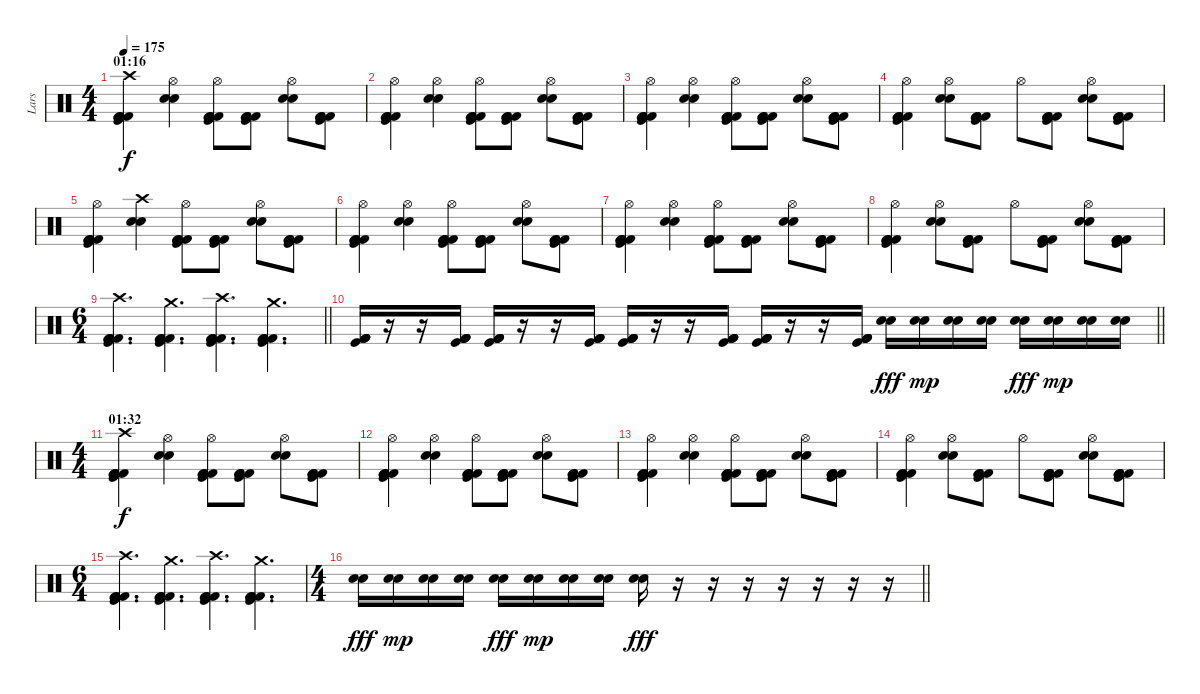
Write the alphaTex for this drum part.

\track ("Lars" "Lars") {instrument percussion}
\staff {score}
\articulation defaults
\ts (4 4)
\section ("" "01:16")
\tempo 175
\clef neutral
\ks c
("Crash high (hit)" "Kick (hit) 2" "Kick (hit) 2" "Kick (hit)" "Kick (hit) 2").4{dy f} ("Hi-Hat (open)" "Electric Snare (hit)" "Snare (hit) 2").4 ("Hi-Hat (open)" "Kick (hit) 2" "Kick (hit) 2" "Kick (hit)" "Kick (hit) 2").8 ("Kick (hit) 2" "Kick (hit) 2" "Kick (hit)" "Kick (hit) 2").8 ("Hi-Hat (open)" "Electric Snare (hit)" "Snare (hit) 2").8 ("Kick (hit) 2" "Kick (hit) 2" "Kick (hit)" "Kick (hit) 2").8 |
("Hi-Hat (open)" "Kick (hit) 2" "Kick (hit) 2" "Kick (hit)" "Kick (hit) 2").4 ("Hi-Hat (open)" "Electric Snare (hit)" "Snare (hit) 2").4 ("Hi-Hat (open)" "Kick (hit) 2" "Kick (hit) 2" "Kick (hit)" "Kick (hit) 2").8 ("Kick (hit) 2" "Kick (hit) 2" "Kick (hit)" "Kick (hit) 2").8 ("Hi-Hat (open)" "Electric Snare (hit)" "Snare (hit) 2").8 ("Kick (hit) 2" "Kick (hit) 2" "Kick (hit)" "Kick (hit) 2").8 |
("Hi-Hat (open)" "Kick (hit) 2" "Kick (hit) 2" "Kick (hit)" "Kick (hit) 2").4 ("Hi-Hat (open)" "Electric Snare (hit)" "Snare (hit) 2").4 ("Hi-Hat (open)" "Kick (hit) 2" "Kick (hit) 2" "Kick (hit)" "Kick (hit) 2").8 ("Kick (hit) 2" "Kick (hit) 2" "Kick (hit)" "Kick (hit) 2").8 ("Hi-Hat (open)" "Electric Snare (hit)" "Snare (hit) 2").8 ("Kick (hit) 2" "Kick (hit) 2" "Kick (hit)" "Kick (hit) 2").8 |
("Hi-Hat (open)" "Kick (hit) 2" "Kick (hit) 2" "Kick (hit)" "Kick (hit) 2").4 ("Hi-Hat (open)" "Electric Snare (hit)" "Snare (hit) 2").8 ("Kick (hit) 2" "Kick (hit) 2" "Kick (hit)" "Kick (hit) 2").8 "Hi-Hat (open)".8 ("Kick (hit) 2" "Kick (hit) 2" "Kick (hit)" "Kick (hit) 2").8 ("Hi-Hat (open)" "Electric Snare (hit)" "Snare (hit) 2").8 ("Kick (hit) 2" "Kick (hit) 2" "Kick (hit)" "Kick (hit) 2").8 |
("Hi-Hat (open)" "Kick (hit) 2" "Kick (hit) 2" "Kick (hit)" "Kick (hit) 2").4 ("Crash high (hit)" "Electric Snare (hit)" "Snare (hit) 2").4 ("Hi-Hat (open)" "Kick (hit) 2" "Kick (hit) 2" "Kick (hit)" "Kick (hit) 2").8 ("Kick (hit) 2" "Kick (hit) 2" "Kick (hit)" "Kick (hit) 2").8 ("Hi-Hat (open)" "Electric Snare (hit)" "Snare (hit) 2").8 ("Kick (hit) 2" "Kick (hit) 2" "Kick (hit)" "Kick (hit) 2").8 |
("Hi-Hat (open)" "Kick (hit) 2" "Kick (hit) 2" "Kick (hit)" "Kick (hit) 2").4 ("Hi-Hat (open)" "Electric Snare (hit)" "Snare (hit) 2").4 ("Hi-Hat (open)" "Kick (hit) 2" "Kick (hit) 2" "Kick (hit)" "Kick (hit) 2").8 ("Kick (hit) 2" "Kick (hit) 2" "Kick (hit)" "Kick (hit) 2").8 ("Hi-Hat (open)" "Electric Snare (hit)" "Snare (hit) 2").8 ("Kick (hit) 2" "Kick (hit) 2" "Kick (hit)" "Kick (hit) 2").8 |
("Hi-Hat (open)" "Kick (hit) 2" "Kick (hit) 2" "Kick (hit)" "Kick (hit) 2").4 ("Hi-Hat (open)" "Electric Snare (hit)" "Snare (hit) 2").4 ("Hi-Hat (open)" "Kick (hit) 2" "Kick (hit) 2" "Kick (hit)" "Kick (hit) 2").8 ("Kick (hit) 2" "Kick (hit) 2" "Kick (hit)" "Kick (hit) 2").8 ("Hi-Hat (open)" "Electric Snare (hit)" "Snare (hit) 2").8 ("Kick (hit) 2" "Kick (hit) 2" "Kick (hit)" "Kick (hit) 2").8 |
("Hi-Hat (open)" "Kick (hit) 2" "Kick (hit) 2" "Kick (hit)" "Kick (hit) 2").4 ("Hi-Hat (open)" "Electric Snare (hit)" "Snare (hit) 2").8 ("Kick (hit) 2" "Kick (hit) 2" "Kick (hit)" "Kick (hit) 2").8 "Hi-Hat (open)".8 ("Kick (hit) 2" "Kick (hit) 2" "Kick (hit)" "Kick (hit) 2").8 ("Hi-Hat (open)" "Electric Snare (hit)" "Snare (hit) 2").8 ("Kick (hit) 2" "Kick (hit) 2" "Kick (hit)" "Kick (hit) 2").8 |
\ts (6 4)
\barLineRight lightlight
("Crash high (hit)" "Kick (hit) 2" "Kick (hit) 2" "Kick (hit)" "Kick (hit) 2").4{d} ("Crash medium (hit)" "Kick (hit) 2" "Kick (hit) 2" "Kick (hit)" "Kick (hit) 2").4{d} ("Crash high (hit)" "Kick (hit) 2" "Kick (hit) 2" "Kick (hit)" "Kick (hit) 2").4{d} ("Crash medium (hit)" "Kick (hit) 2" "Kick (hit) 2" "Kick (hit)" "Kick (hit) 2").4{d} |
\barLineRight lightlight
("Kick (hit) 2" "Kick (hit) 2" "Kick (hit)" "Kick (hit) 2").16 r.16 r.16 ("Kick (hit) 2" "Kick (hit) 2" "Kick (hit)" "Kick (hit) 2").16 ("Kick (hit) 2" "Kick (hit) 2" "Kick (hit)" "Kick (hit) 2").16 r.16 r.16 ("Kick (hit) 2" "Kick (hit) 2" "Kick (hit)" "Kick (hit) 2").16 ("Kick (hit) 2" "Kick (hit) 2" "Kick (hit)" "Kick (hit) 2").16 r.16 r.16 ("Kick (hit) 2" "Kick (hit) 2" "Kick (hit)" "Kick (hit) 2").16 ("Kick (hit) 2" "Kick (hit) 2" "Kick (hit)" "Kick (hit) 2").16 r.16 r.16 ("Kick (hit) 2" "Kick (hit) 2" "Kick (hit)" "Kick (hit) 2").16 ("Electric Snare (hit)" "Snare (hit) 2").16{dy fff} ("Electric Snare (hit)" "Snare (hit) 2").16{dy mp} ("Electric Snare (hit)" "Snare (hit) 2").16 ("Electric Snare (hit)" "Snare (hit) 2").16 ("Electric Snare (hit)" "Snare (hit) 2").16{dy fff} ("Electric Snare (hit)" "Snare (hit) 2").16{dy mp} ("Electric Snare (hit)" "Snare (hit) 2").16 ("Electric Snare (hit)" "Snare (hit) 2").16 |
\ts (4 4)
\section ("" "01:32")
("Crash high (hit)" "Kick (hit) 2" "Kick (hit) 2" "Kick (hit)" "Kick (hit) 2").4{dy f} ("Hi-Hat (open)" "Electric Snare (hit)" "Snare (hit) 2").4 ("Hi-Hat (open)" "Kick (hit) 2" "Kick (hit) 2" "Kick (hit)" "Kick (hit) 2").8 ("Kick (hit) 2" "Kick (hit) 2" "Kick (hit)" "Kick (hit) 2").8 ("Hi-Hat (open)" "Electric Snare (hit)" "Snare (hit) 2").8 ("Kick (hit) 2" "Kick (hit) 2" "Kick (hit)" "Kick (hit) 2").8 |
("Hi-Hat (open)" "Kick (hit) 2" "Kick (hit) 2" "Kick (hit)" "Kick (hit) 2").4 ("Hi-Hat (open)" "Electric Snare (hit)" "Snare (hit) 2").4 ("Hi-Hat (open)" "Kick (hit) 2" "Kick (hit) 2" "Kick (hit)" "Kick (hit) 2").8 ("Kick (hit) 2" "Kick (hit) 2" "Kick (hit)" "Kick (hit) 2").8 ("Hi-Hat (open)" "Electric Snare (hit)" "Snare (hit) 2").8 ("Kick (hit) 2" "Kick (hit) 2" "Kick (hit)" "Kick (hit) 2").8 |
("Hi-Hat (open)" "Kick (hit) 2" "Kick (hit) 2" "Kick (hit)" "Kick (hit) 2").4 ("Hi-Hat (open)" "Electric Snare (hit)" "Snare (hit) 2").4 ("Hi-Hat (open)" "Kick (hit) 2" "Kick (hit) 2" "Kick (hit)" "Kick (hit) 2").8 ("Kick (hit) 2" "Kick (hit) 2" "Kick (hit)" "Kick (hit) 2").8 ("Hi-Hat (open)" "Electric Snare (hit)" "Snare (hit) 2").8 ("Kick (hit) 2" "Kick (hit) 2" "Kick (hit)" "Kick (hit) 2").8 |
("Hi-Hat (open)" "Kick (hit) 2" "Kick (hit) 2" "Kick (hit)" "Kick (hit) 2").4 ("Hi-Hat (open)" "Electric Snare (hit)" "Snare (hit) 2").8 ("Kick (hit) 2" "Kick (hit) 2" "Kick (hit)" "Kick (hit) 2").8 "Hi-Hat (open)".8 ("Kick (hit) 2" "Kick (hit) 2" "Kick (hit)" "Kick (hit) 2").8 ("Hi-Hat (open)" "Electric Snare (hit)" "Snare (hit) 2").8 ("Kick (hit) 2" "Kick (hit) 2" "Kick (hit)" "Kick (hit) 2").8 |
\ts (6 4)
("Crash high (hit)" "Kick (hit) 2" "Kick (hit) 2" "Kick (hit)" "Kick (hit) 2").4{d} ("Crash medium (hit)" "Kick (hit) 2" "Kick (hit) 2" "Kick (hit)" "Kick (hit) 2").4{d} ("Crash high (hit)" "Kick (hit) 2" "Kick (hit) 2" "Kick (hit)" "Kick (hit) 2").4{d} ("Crash medium (hit)" "Kick (hit) 2" "Kick (hit) 2" "Kick (hit)" "Kick (hit) 2").4{d} |
\ts (4 4)
\barLineRight lightlight
("Electric Snare (hit)" "Snare (hit) 2").16{dy fff} ("Electric Snare (hit)" "Snare (hit) 2").16{dy mp} ("Electric Snare (hit)" "Snare (hit) 2").16 ("Electric Snare (hit)" "Snare (hit) 2").16 ("Electric Snare (hit)" "Snare (hit) 2").16{dy fff} ("Electric Snare (hit)" "Snare (hit) 2").16{dy mp} ("Electric Snare (hit)" "Snare (hit) 2").16 ("Electric Snare (hit)" "Snare (hit) 2").16 ("Electric Snare (hit)" "Snare (hit) 2").16{dy fff} r.16 r.16 r.16 r.16 r.16 r.16 r.16
